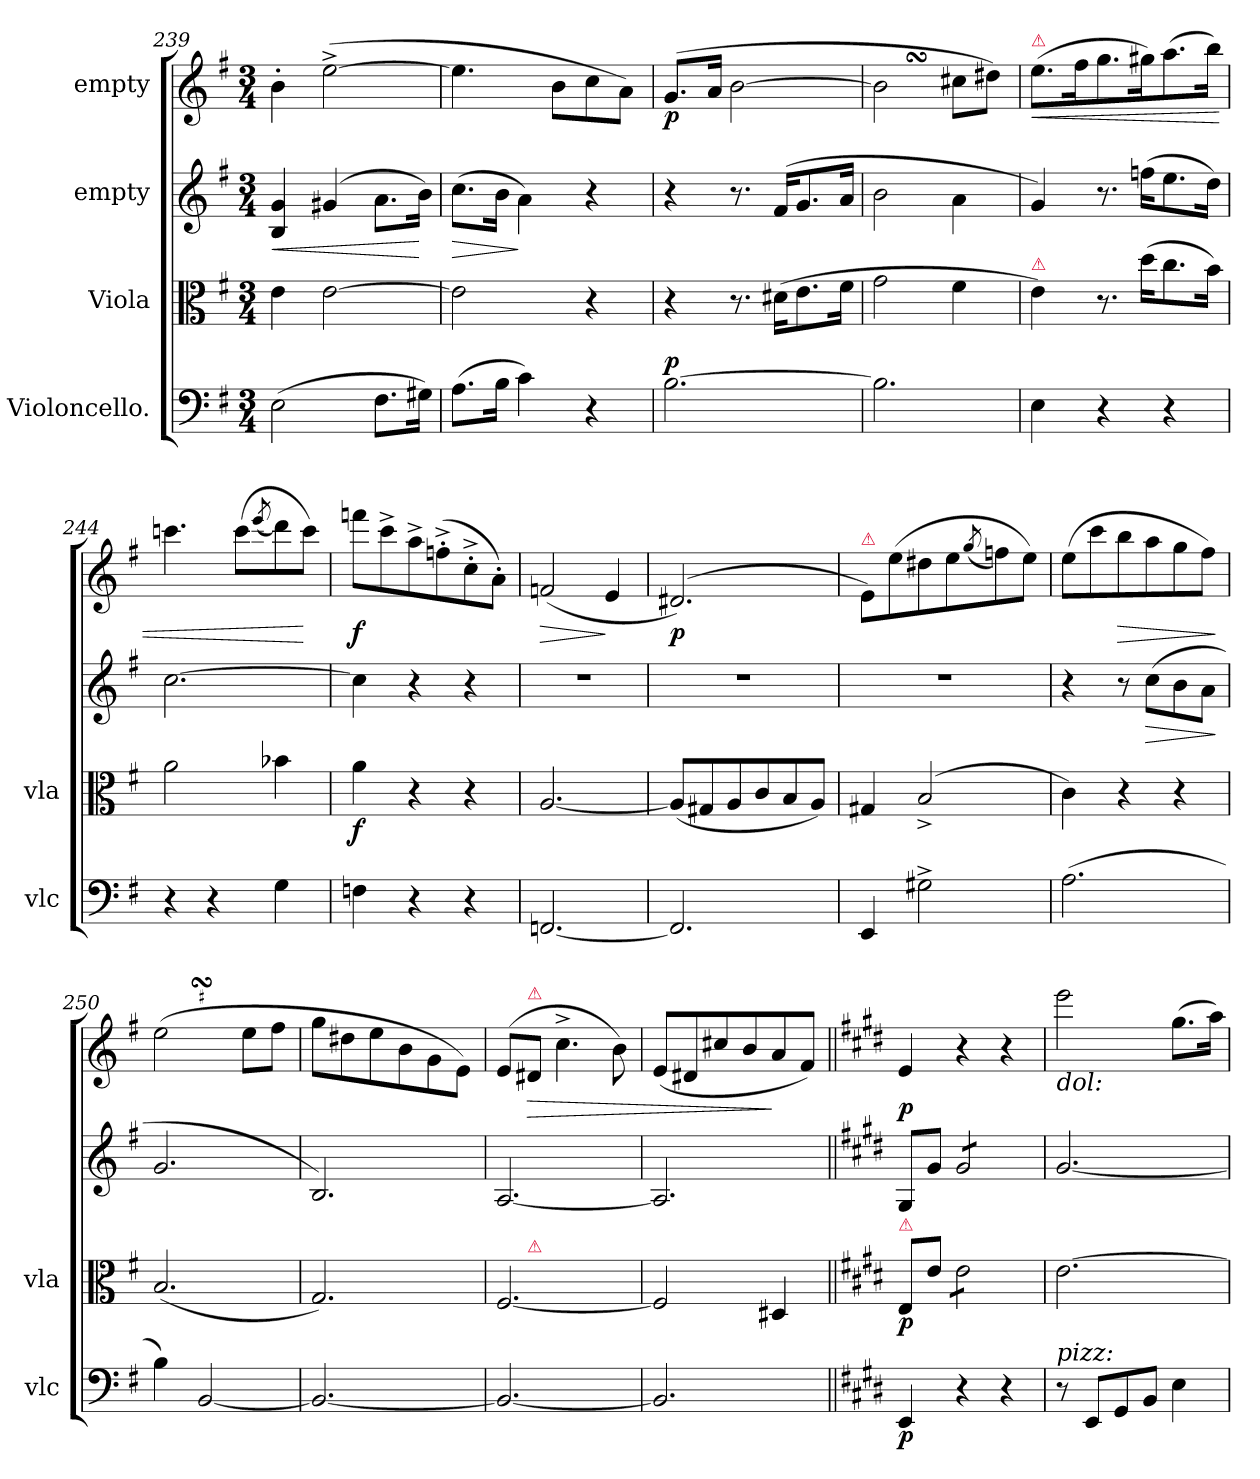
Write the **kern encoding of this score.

**kern	**dynam	**kern	**dynam	**kern	**dynam	**kern	**dynam
*part4	*part4	*part3	*part3	*part2	*part2	*part1	*part1
*staff4	*staff4	*staff3	*staff3	*staff2	*staff2	*staff1	*staff1
*I"Violoncello.	*	*I"Viola	*	*I"empty	*	*I"empty	*
*I'vlc	*	*I'vla	*	*	*	*	*
*clefF4	*	*clefC3	*	*clefG2	*	*clefG2	*
*k[f#]	*	*k[f#]	*	*k[f#]	*	*k[f#]	*
*e:	*	*e:	*	*e:	*	*e:	*
*M3/4	*	*M3/4	*	*M3/4	*	*M3/4	*
=239	=239	=239	=239	=239	=239	=239	=239
!	!	!	!	!	!LO:HP:b	!	!
(2E\	.	4e\	.	4B/ 4g/	<	4b'\	.
.	.	[2e\	.	(4g#X/	.	([2ee^<\	.
8.F#\L	.	.	.	8.a\L	.	.	.
16G#X\Jk)	.	.	.	16b\Jk)	[	.	.
=240	=240	=240	=240	=240	=240	=240	=240
!	!	!	!	!	!LO:HP:b	!	!
(8.A\L	.	2e\]	.	(8.cc\L	>	4.ee\]	.
16B\Jk	.	.	.	16b\Jk	.	.	.
4c\)	.	.	.	4a\)	]	.	.
.	.	.	.	.	.	8b\L	.
4r	.	4r	.	4r	.	8cc\	.
.	.	.	.	.	.	8a\J)	.
=241	=241	=241	=241	=241	=241	=241	=241
!	!LO:DY:a	!	!	!	!	!	!
[2.B\	p	4r	.	4r	.	(8.g/L	p
.	.	.	.	.	.	16a/Jk	.
.	.	8.r	.	8.r	.	[2b\	.
.	.	(16d#X\KL	.	(16f#/KL	.	.	.
.	.	8.e\	.	8.g/	.	.	.
.	.	16f#\Jk	.	16a/Jk	.	.	.
=242	=242	=242	=242	=242	=242	=242	=242
2.B\]	.	2g\	.	2b\	.	2bSsS\]	.
.	.	4f#\	.	4a\	.	8cc#X\L	.
.	.	.	.	.	.	8dd#X\J)	.
=243	=243	=243	=243	=243	=243	=243	=243
!	!	!	!	!	!	!LO:TX:a:color=crimson:t=⚠	!
!	!	!LO:TX:a:color=crimson:t=⚠	!	!	!	!	!
!	!	!	!	!	!	!	!LO:HP:b
4E\	.	4e\)	.	4g/)	.	(8.ee\L	<
.	.	.	.	.	.	16ff#\K	.
4r	.	8.r	.	8.r	.	8.gg\	.
.	.	(16dd\KL	.	(16ffn\KL	.	16gg#X\K)	.
4r	.	8.cc\	.	8.ee\	.	(8.aa\	.
.	.	16b\Jk)	.	16dd\Jk)	.	16bb\Jk)	.
=244	=244	=244	=244	=244	=244	=244	=244
4r	.	2a\	.	[2.cc\	.	4.cccn\	.
4r	.	.	.	.	.	.	.
.	.	.	.	.	.	(8ccc\L	.
.	.	.	.	.	.	(8qeee/	.
4G\	.	4b-X\	.	.	.	8ddd\)	.
.	.	.	.	.	.	8ccc\J)	[
=245	=245	=245	=245	=245	=245	=245	=245
4Fn\	.	4a\	f	4cc\]	.	8fffn\L	f
.	.	.	.	.	.	8ccc^<\	.
4r	.	4r	.	4r	.	8aa^<\	.
.	.	.	.	.	.	(8ffn'^<\	.
4r	.	4r	.	4r	.	8cc'^<\	.
.	.	.	.	.	.	8a'\J)	.
=246	=246	=246	=246	=246	=246	=246	=246
!	!	!	!	!	!	!	!LO:HP:b
[2.FFn/	.	[2.A/	.	2.r	.	(>2fn/	>
.	.	.	.	.	.	4e/	]
=247	=247	=247	=247	=247	=247	=247	=247
2.FF/]	.	(8A/L]	.	2.r	.	(2.d#X/)	p
.	.	8G#X/	.	.	.	.	.
.	.	8A/	.	.	.	.	.
.	.	8c/	.	.	.	.	.
.	.	8B/	.	.	.	.	.
.	.	8A/J)	.	.	.	.	.
=248	=248	=248	=248	=248	=248	=248	=248
!	!	!	!	!	!	!LO:TX:a:color=crimson:t=⚠	!
4EE/	.	4G#X/	.	2.r	.	8e/L)	.
.	.	.	.	.	.	(8ee\	.
2G#X^<\	.	(>2B^/	.	.	.	8dd#X\	.
.	.	.	.	.	.	8ee\	.
.	.	.	.	.	.	(8qgg/	.
.	.	.	.	.	.	8ffn\)	.
.	.	.	.	.	.	8ee\J)	.
=249	=249	=249	=249	=249	=249	=249	=249
(2.A\	.	4c\)	.	4r	.	(8ee\L	.
.	.	.	.	.	.	8ccc\	.
!	!	!	!	!	!	!	!LO:HP:b
.	.	4r	.	8r	.	8bb\	>
!	!	!	!	!	!LO:HP:b	!	!
.	.	.	.	(8cc\L	>	8aa\	.
.	.	4r	.	8b\	.	8gg\	.
.	.	.	.	8a\J	.	8ff#\J)	.
.	.	.	.	.	]	.	]
=250	=250	=250	=250	=250	=250	=250	=250
!	!	!	!	!	!	!LO:TURN:lacc=#	!
4B\)	.	(2.B/	.	2.g/	.	(2eeSSs\	.
[2BB/	.	.	.	.	.	.	.
.	.	.	.	.	.	8ee\L	.
.	.	.	.	.	.	8ff#\J	.
=251	=251	=251	=251	=251	=251	=251	=251
2.BB/_	.	2.G/)	.	2.B/)	.	8gg\L	.
.	.	.	.	.	.	8dd#X\	.
.	.	.	.	.	.	8ee\	.
.	.	.	.	.	.	8b\	.
.	.	.	.	.	.	8g\	.
.	.	.	.	.	.	8e\J)	.
=252	=252	=252	=252	=252	=252	=252	=252
*	*	*^	*	*	*	*	*
2.BB/_	.	[2.F#/	8ryy	.	[2.A/	.	(>8e/L	.
!	!	!	!	!	!	!	!LO:TX:a:color=crimson:t=⚠	!
!	!	!	!LO:TX:a:color=crimson:t=⚠	!	!	!	!	!
!	!	!	!	!	!	!	!	!LO:HP:b
.	.	.	2ryy	.	.	.	8d#X/J	>
.	.	.	.	.	.	.	4.cc^<\	.
.	.	.	8ryy	.	.	.	8b\)	.
*	*	*v	*v	*	*	*	*	*
=253	=253	=253	=253	=253	=253	=253	=253
2.BB/]	.	2F#/]	.	2.A/]	.	(8e/L	.
.	.	.	.	.	.	8d#X/	.
.	.	.	.	.	.	8cc#X/	.
.	.	.	.	.	.	8b/	.
.	.	4D#X/	.	.	.	8a/	]
.	.	.	.	.	.	8f#/J)	.
=254||	=254||	=254||	=254||	=254||	=254||	=254||	=254||
*k[f#c#g#d#]	*	*k[f#c#g#d#]	*	*k[f#c#g#d#]	*	*k[f#c#g#d#]	*
!	!	!LO:TX:a:color=crimson:t=⚠	!	!	!	!	!
!	!LO:DY:b	!	!	!	!	!	!
4EE/	p	8E/L	p	8G#/L	.	4e/	p
.	.	8e\J	.	8g#/J	.	.	.
*	*	*tremolo	*	*	*	*	*
*	*	*	*	*tremolo	*	*	*
4r	.	8e\L	.	8g#/L	.	4r	.
.	.	8e\	.	8g#/	.	.	.
4r	.	8e\	.	8g#/	.	4r	.
.	.	8e\J	.	8g#/J	.	.	.
*	*	*	*	*Xtremolo	*	*	*
*	*	*Xtremolo	*	*	*	*	*
=255	=255	=255	=255	=255	=255	=255	=255
!	!	!	!	!	!	!LO:TX:b:i:t=dol&colon;	!
!LO:TX:a:i:t=pizz&colon;	!	!	!	!	!	!	!
8r	.	[2.e\	.	[2.g#/	.	2eee\	.
8EE/L	.	.	.	.	.	.	.
8GG#/	.	.	.	.	.	.	.
8BB/J	.	.	.	.	.	.	.
4E\	.	.	.	.	.	(8.gg#\L	.
.	.	.	.	.	.	16aa\Jk)	.
=	=	=	=	=	=	=	=
*-	*-	*-	*-	*-	*-	*-	*-
